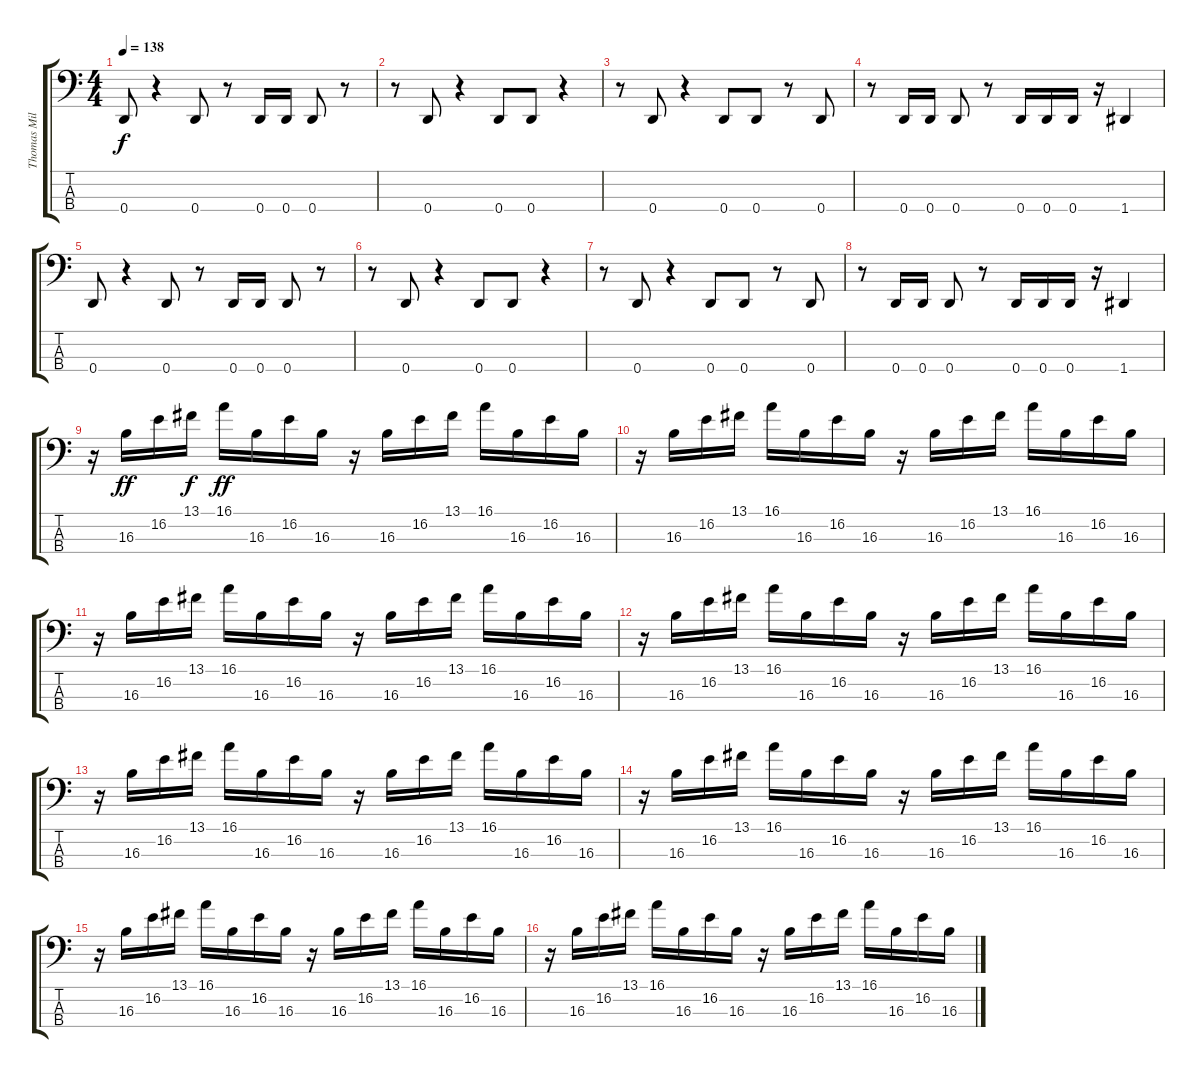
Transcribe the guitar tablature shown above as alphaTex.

\track ("Thomas Miller" "Thomas Mil") {instrument electricbassfinger}
\staff {score tabs}
\tuning (F2 C2 G1 D1) {hide}
\ts (4 4)
\tempo 138
\clef f4
\ks c
0.4.8{dy f instrument electricbassfinger} r.4 0.4.8 r.8 0.4.16 0.4.16 0.4.8 r.8 |
r.8 0.4.8 r.4 0.4.8 0.4.8 r.4 |
r.8 0.4.8 r.4 0.4.8 0.4.8 r.8 0.4.8 |
r.8 0.4.16 0.4.16 0.4.8 r.8 0.4.16 0.4.16 0.4.16 r.16 1.4.4 |
0.4.8 r.4 0.4.8 r.8 0.4.16 0.4.16 0.4.8 r.8 |
r.8 0.4.8 r.4 0.4.8 0.4.8 r.4 |
r.8 0.4.8 r.4 0.4.8 0.4.8 r.8 0.4.8 |
r.8 0.4.16 0.4.16 0.4.8 r.8 0.4.16 0.4.16 0.4.16 r.16 1.4.4 |
r.16 16.3.16{dy ff} 16.2.16 13.1.16{dy f} 16.1.16{dy ff} 16.3.16 16.2.16 16.3.16 r.16 16.3.16 16.2.16 13.1.16 16.1.16 16.3.16 16.2.16 16.3.16 |
r.16 16.3.16 16.2.16 13.1.16 16.1.16 16.3.16 16.2.16 16.3.16 r.16 16.3.16 16.2.16 13.1.16 16.1.16 16.3.16 16.2.16 16.3.16 |
r.16 16.3.16 16.2.16 13.1.16 16.1.16 16.3.16 16.2.16 16.3.16 r.16 16.3.16 16.2.16 13.1.16 16.1.16 16.3.16 16.2.16 16.3.16 |
r.16 16.3.16 16.2.16 13.1.16 16.1.16 16.3.16 16.2.16 16.3.16 r.16 16.3.16 16.2.16 13.1.16 16.1.16 16.3.16 16.2.16 16.3.16 |
r.16 16.3.16 16.2.16 13.1.16 16.1.16 16.3.16 16.2.16 16.3.16 r.16 16.3.16 16.2.16 13.1.16 16.1.16 16.3.16 16.2.16 16.3.16 |
r.16 16.3.16 16.2.16 13.1.16 16.1.16 16.3.16 16.2.16 16.3.16 r.16 16.3.16 16.2.16 13.1.16 16.1.16 16.3.16 16.2.16 16.3.16 |
r.16 16.3.16 16.2.16 13.1.16 16.1.16 16.3.16 16.2.16 16.3.16 r.16 16.3.16 16.2.16 13.1.16 16.1.16 16.3.16 16.2.16 16.3.16 |
r.16 16.3.16 16.2.16 13.1.16 16.1.16 16.3.16 16.2.16 16.3.16 r.16 16.3.16 16.2.16 13.1.16 16.1.16 16.3.16 16.2.16 16.3.16
